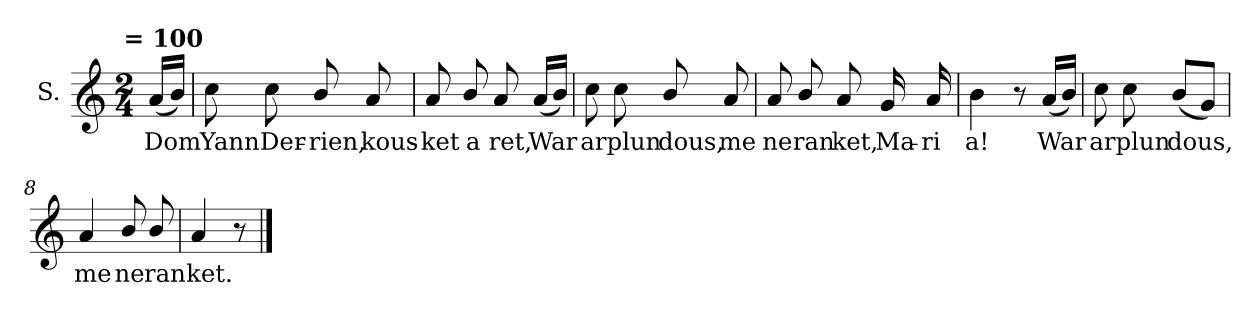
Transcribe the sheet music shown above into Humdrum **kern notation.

**kern	**text
*part1	*part1
*staff1	*staff1
*I"S.	*
*I'S.	*
*clefG2	*
*k[]	*
!!LO:TX:omd:t= = 100
*M2/4	*
*MM100	*
=1	=1
(<16a/LL	Dom
16b/JJ)	.
=2	=2
8cc\	Yann
8cc\	Der-
8b/	-rien,
8a/	kous-
=3	=3
8a/	-ket
8b/	a
8a/	ret,
(<16a/LL	War
16b/JJ)	.
=4	=4
8cc\	ar
8cc\	plun
8b/	dous,
8a/	me
=5	=5
8a/	ne
8b/	ran
8a/	ket,
16g/	Ma-
16a/	ri
=6	=6
4b\	-a!
8r	.
(<16a/LL	War
16b/JJ)	.
=7	=7
8cc\	ar
8cc\	plun
(<8b/L	dous,
8g/J)	.
=8	=8
4a/	me
8b/	ne
8b/	ran
=9	=9
4a/	ket.
8r	.
==	==
*-	*-
